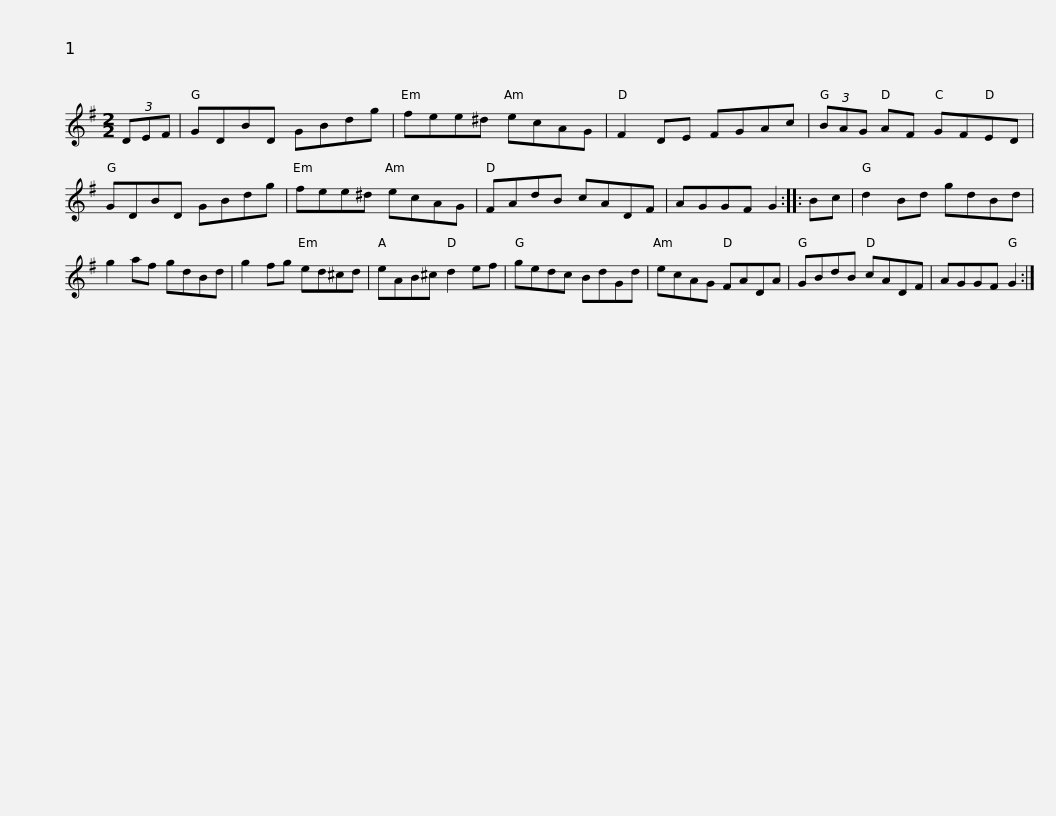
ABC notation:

X:1
L:1/8
M:2/2
I:linebreak $
K:G
V:1 treble
V:1
 (3DEF | GDBD GBdg | fee^d ecAG | F2 DE FGAc | (3BAG AF GFED | %5
 GDBD GBdg |$ fee^d ecAG | FAdB cADF | AGGF G2 :: Bc | %10
 d2 Bd gdBd | g2 af gdBd |$ g2 fg ed^cd | eAB^c d2 ef | gedc BdGd | %15
 ecAG FADA | GBdB cADF | AGGF G2 :| %18
